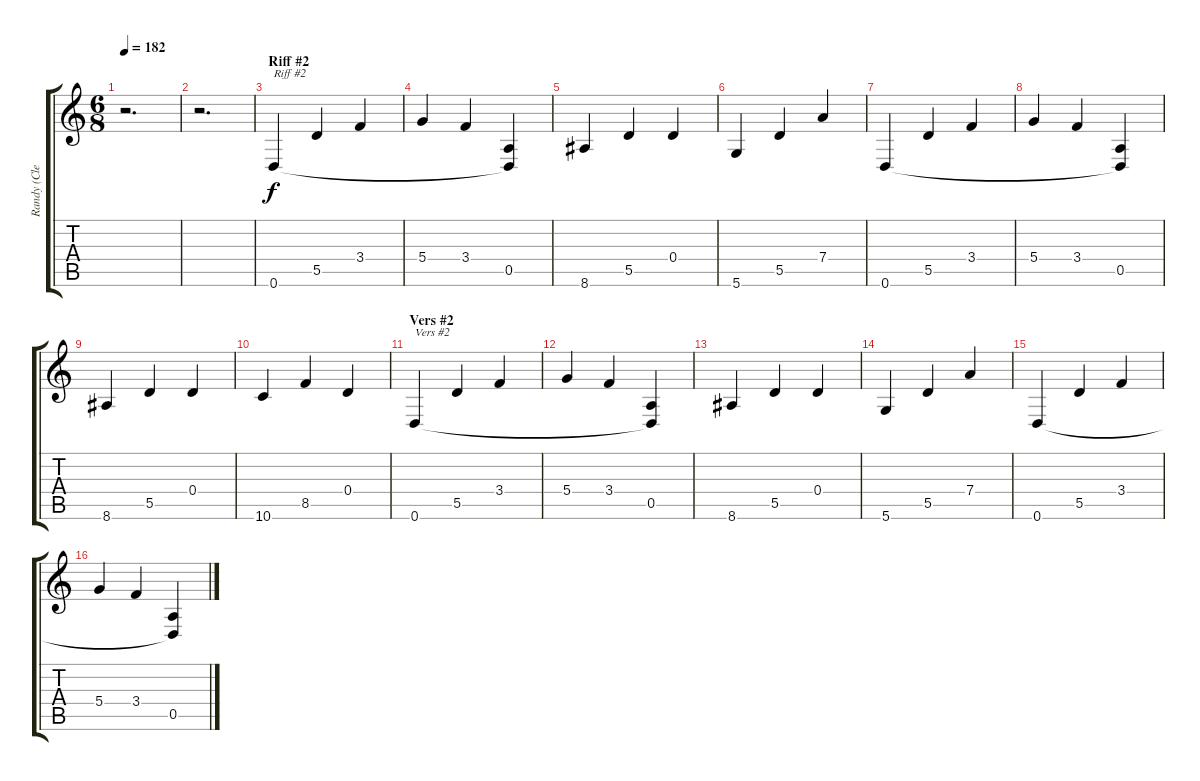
\track ("Randy (Clean Guitar)" "Randy (Cle") {instrument acousticguitarsteel}
\staff {score tabs}
\tuning (E4 B3 G3 D3 A2 D2) {hide}
\ts (6 8)
\tempo 182
\clef g2
\ks c
r.2{d dy mp} |
r.2{d} |
\section ("" "Riff #2")
0.6.4{txt "Riff #2" dy f} 5.5.4 3.4.4 |
5.4.4 3.4.4 (0.5 0.6{t}).4 |
8.6.4 5.5.4 0.4.4 |
5.6.4 5.5.4 7.4.4 |
0.6.4 5.5.4 3.4.4 |
5.4.4 3.4.4 (0.5 0.6{t}).4 |
8.6.4 5.5.4 0.4.4 |
10.6.4 8.5.4 0.4.4 |
\section ("" "Vers #2")
0.6.4{txt "Vers #2"} 5.5.4 3.4.4 |
5.4.4 3.4.4 (0.5 0.6{t}).4 |
8.6.4 5.5.4 0.4.4 |
5.6.4 5.5.4 7.4.4 |
0.6.4 5.5.4 3.4.4 |
5.4.4 3.4.4 (0.5 0.6{t}).4
